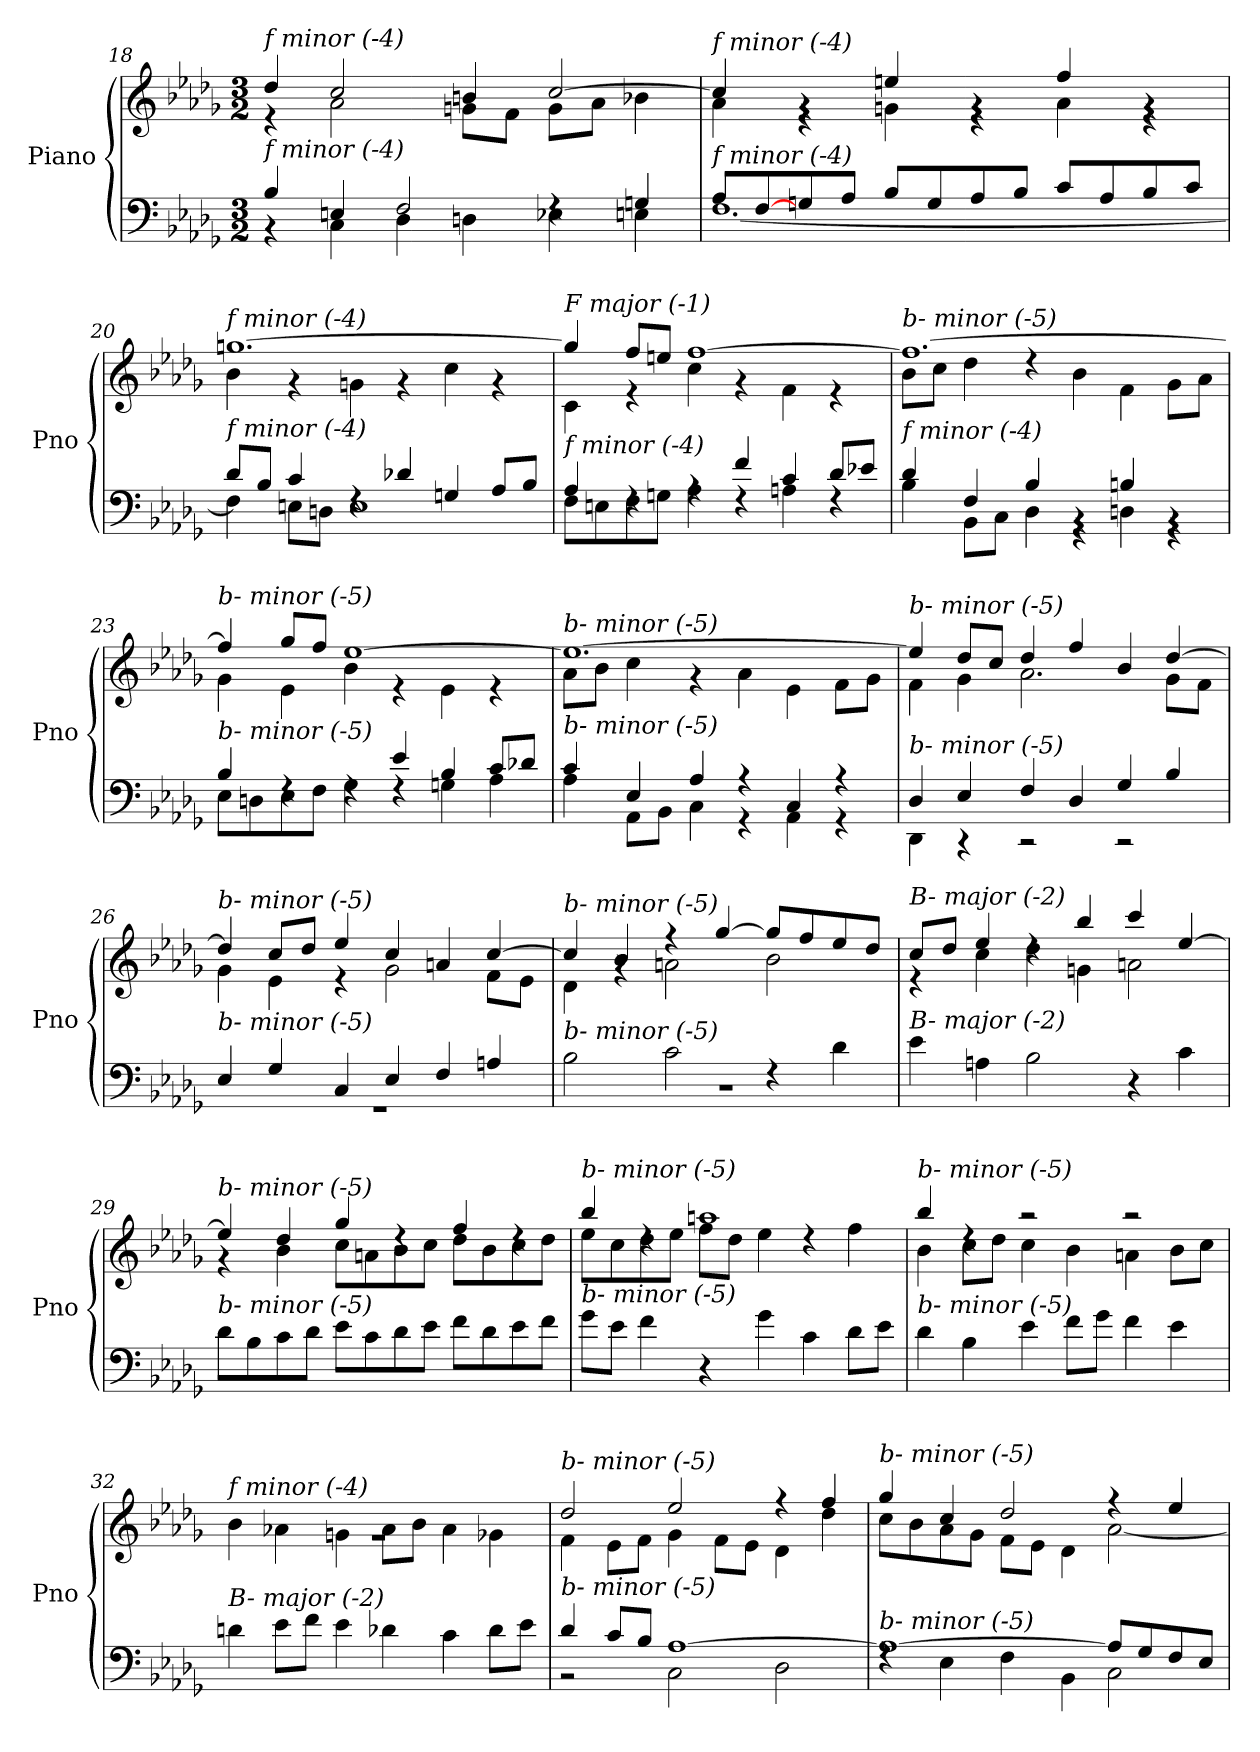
**kern	**kern
*part1	*part1
*staff2	*staff1
*I"Piano	*
*I'Pno	*
*clefF4	*clefG2
*k[b-e-a-d-g-]	*k[b-e-a-d-g-]
*M3/2	*M3/2
=18	=18
*^	*^
!	!	!LO:TX:i:t=f minor (-4)	!
!LO:TX:i:t=f minor (-4)	!	!	!
4B-/	4r	4dd-/	4r
4En/	4C\	2cc/	2a-\
2F/	4D-\	.	.
.	4Dn\	4bn/	8gn\L
.	.	.	8f\J
4rF	4E-X\	[2cc/	8g\L
.	.	.	8a-\J
4Gn/	4En\	.	4b-X\
=19	=19	=19	=19
!	!	!LO:TX:i:t=f minor (-4)	!
!LO:TX:i:t=f minor (-4)	!	!	!
8A-/L	[1.F	4cc/]	4a-\
[8F/	.	.	.
8Gn/	.	4rg	4r
8A-/J	.	.	.
8B-/L	.	4een/	4gn\
8G/	.	.	.
8A-/	.	4rg	4r
8B-/J	.	.	.
8c/L	.	4ff/	4a-\
8A-/	.	.	.
8B-/	.	4rg	4r
8c/J	.	.	.
=20	=20	=20	=20
!	!	!LO:TX:i:t=f minor (-4)	!
!LO:TX:i:t=f minor (-4)	!	!	!
8d-/L	4F\]	[1.ggn	4b-\
8B-/J	.	.	.
4c/	8En\L	.	4r
.	8Dn\J	.	.
4rF	1E	.	4gn\
4d-X/	.	.	4r
4Gn/	.	.	4cc\
8A-/L	.	.	4r
8B-/J	.	.	.
!!LO:PB:g=z	!!
=21	=21	=21	=21
!	!	!LO:TX:i:t=F major (-1)	!
!LO:TX:i:t=f minor (-4)	!	!	!
4A-/	8F\L	4gg/]	4c\
.	8En\	.	.
4rF	8F\	8ff/L	4r
.	8Gn\J	8een/J	.
4rA	4A-\	[1ff	4cc\
4f/	4rF	.	4r
4c/	4An\	.	4f\
8d-/L	4rF	.	4r
8e-X/J	.	.	.
=22	=22	=22	=22
!	!	!LO:TX:i:t=b- minor (-5)	!
!LO:TX:i:t=f minor (-4)	!	!	!
4d-/	4B-\	1.ff_	8b-\L
.	.	.	8cc\J
4F/	8BB-\L	.	4dd-\
.	8C\J	.	.
4B-/	4D-\	.	4rdd
4rBB	4r	.	4b-\
4Bni/	4Dn\	.	4f\
4rBB	4r	.	8g-\L
.	.	.	8a-\J
=23	=23	=23	=23
!	!	!LO:TX:i:t=b- minor (-5)	!
!LO:TX:i:t=b- minor (-5)	!	!	!
4B-/	8E-\L	4ff/]	4g-\
.	8Dn\	.	.
4rF	8E-\	8gg-/L	4e-\
.	8F\J	8ff/J	.
4rF	4G-\	[1ee-	4b-\
4e-/	4rF	.	4r
4B-/	4Gn\	.	4e-\
8c/L	4A-\	.	4r
8d-X/J	.	.	.
=24	=24	=24	=24
!	!	!LO:TX:i:t=b- minor (-5)	!
!LO:TX:i:t=b- minor (-5)	!	!	!
4c/	4A-\	1.ee-_	8a-\L
.	.	.	8b-\J
4E-/	8AA-\L	.	4cc\
.	8BB-\J	.	.
4A-/	4C\	.	4r
4r	4r	.	4a-\
4C/	4AA-\	.	4e-\
4r	4r	.	8f\L
.	.	.	8g-\J
!!LO:LB:g=z	!!
=25	=25	=25	=25
!	!	!LO:TX:i:t=b- minor (-5)	!
!LO:TX:i:t=b- minor (-5)	!	!	!
4D-/	4DD-\	4ee-/]	4f\
4E-/	4r	8dd-/L	4g-\
.	.	8cc/J	.
4F/	2r	4dd-/	2.a-\
4D-/	.	4ff/	.
4G-/	2r	4b-/	.
4B-/	.	[4dd-/	8g-\L
.	.	.	8f\J
=26	=26	=26	=26
!	!	!LO:TX:i:t=b- minor (-5)	!
!LO:TX:i:t=b- minor (-5)	!	!	!
4E-/	1.r	4dd-/]	4g-\
4G-/	.	8cc/L	4e-\
.	.	8dd-/J	.
4C/	.	4ee-/	4r
4E-/	.	4cc/	2g-\
4F/	.	4an/	.
4An/	.	[4cc/	8f\L
.	.	.	8e-\J
=27	=27	=27	=27
!	!	!LO:TX:i:t=b- minor (-5)	!
!LO:TX:i:t=b- minor (-5)	!	!	!
2B-\	1.r	4cc/]	4d-\
.	.	4b-/	4rg
2c\	.	4r	2an\
.	.	[4gg-/	.
4rF	.	8gg-/L]	2b-\
.	.	8ff/	.
4d-\	.	8ee-/	.
.	.	8dd-/J	.
*v	*v	*	*
=28	=28	=28
!	!LO:TX:i:t=B- major (-2)	!
!LO:TX:i:t=B- major (-2)	!	!
4e-\	8cc/L	4r
.	8dd-/J	.
4An\	4ee-/	4cc\
2B-\	4rdd	4dd-\
.	4bb-/	4gn\
4r	4ccc/	2an\
4c\	[4ee-/	.
!!LO:LB:g=z	!!
=29	=29	=29
!	!LO:TX:i:t=b- minor (-5)	!
!LO:TX:i:t=b- minor (-5)	!	!
8d-\L	4ee-/]	4r
8B-\	.	.
8c\	4dd-/	4b-\
8d-\J	.	.
8e-\L	4gg-/	8cc\L
8c\	.	8an\
8d-\	4rdd	8b-\
8e-\J	.	8cc\J
8f\L	4ff/	8dd-\L
8d-\	.	8b-\
8e-\	4rdd	8cc\
8f\J	.	8dd-\J
=30	=30	=30
!	!LO:TX:i:t=b- minor (-5)	!
!LO:TX:i:t=b- minor (-5)	!	!
8g-\L	4bb-/	8ee-\L
8e-\J	.	8cc\
4f\	4rdd	8dd-\
.	.	8ee-\J
4r	1aan	8ff\L
.	.	8dd-\J
4g-\	.	4ee-\
4c\	.	4rdd
8d-\L	.	4ff\
8e-\J	.	.
=31	=31	=31
!	!LO:TX:i:t=b- minor (-5)	!
!LO:TX:i:t=b- minor (-5)	!	!
4d-\	4bb-/	4b-\
4B-\	4rdd	8cc\L
.	.	8dd-\J
4e-\	2r	4cc\
8f\L	.	4b-\
8g-\J	.	.
4f\	2r	4an\
4e-\	.	8b-\L
.	.	8cc\J
!!LO:LB:g=z	!!
=32	=32	=32
!	!LO:TX:i:t=f minor (-4)	!
!LO:TX:i:t=B- major (-2)	!	!
4dn\	1.rg	4b-\
8e-\L	.	4a-X\
8f\J	.	.
4e-\	.	4gn\
4d-X\	.	8a-\L
.	.	8b-\J
4c\	.	4a-\
8d-\L	.	4g-X\
8e-\J	.	.
=33	=33	=33
*^	*	*
!	!	!LO:TX:i:t=b- minor (-5)	!
!LO:TX:i:t=b- minor (-5)	!	!	!
4d-/	2r	2dd-/	4f\
8c/L	.	.	8e-\L
8B-/J	.	.	8f\J
[1A-	2C\	2ee-/	4g-\
.	.	.	8f\L
.	.	.	8e-\J
.	2D-\	4r	4d-\
.	.	4ff/	4dd-\
=34	=34	=34	=34
!	!	!LO:TX:i:t=b- minor (-5)	!
!LO:TX:i:t=b- minor (-5)	!	!	!
1A-_	4rF	4gg-/	8cc\L
.	.	.	8b-\
.	4E-\	4cc/	8a-\
.	.	.	8g-\J
.	4F\	2dd-/	8f\L
.	.	.	8e-\J
.	4BB-\	.	4d-\
8A-/L]	2C\	4r	[2a-\
8G-/	.	.	.
8F/	.	4ee-/	.
8E-/J	.	.	.
*v	*v	*	*
*	*v	*v
=	=
*-	*-
